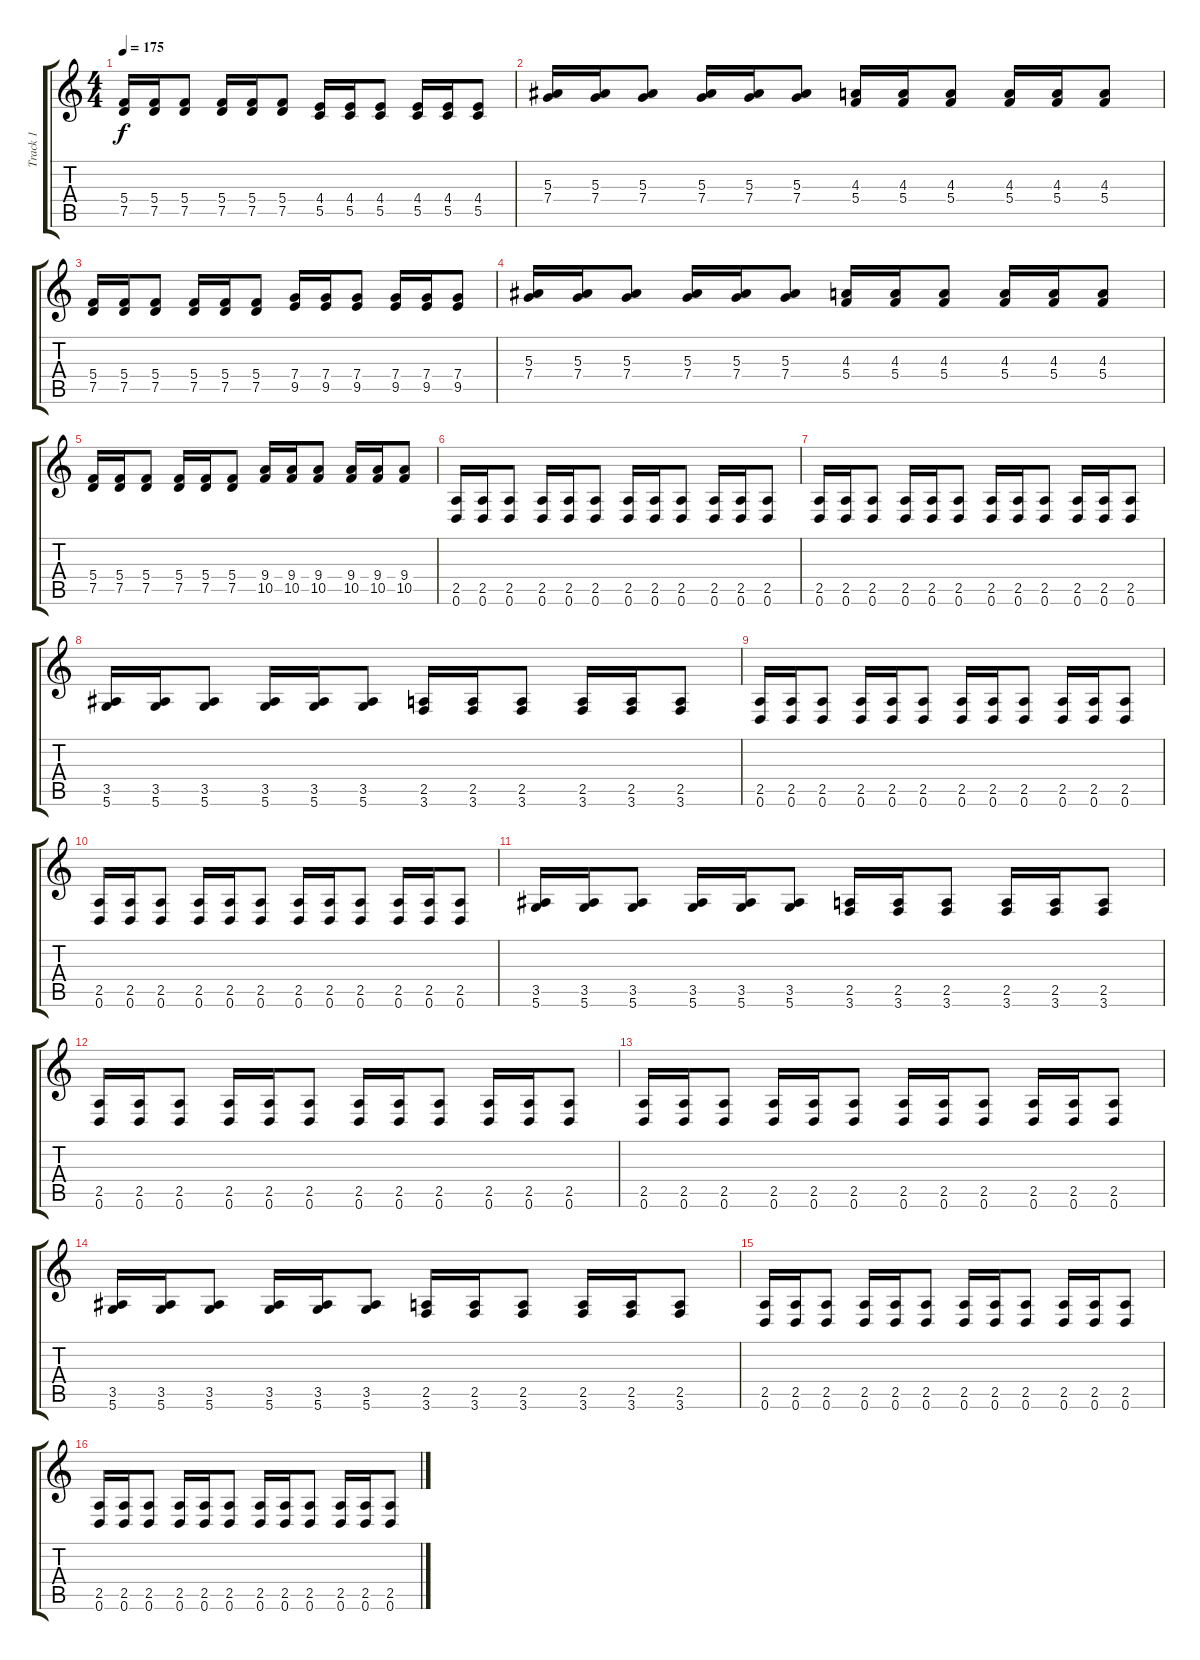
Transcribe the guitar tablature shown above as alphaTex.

\track ("Track 1" "Track 1") {instrument distortionguitar}
\staff {score tabs}
\tuning (D4 A3 F3 C3 G2 D2) {hide}
\ts (4 4)
\tempo 175
\clef g2
\ks c
(5.4 7.5).16{dy f} (5.4 7.5).16 (5.4 7.5).8 (5.4 7.5).16 (5.4 7.5).16 (5.4 7.5).8 (4.4 5.5).16 (4.4 5.5).16 (4.4 5.5).8 (4.4 5.5).16 (4.4 5.5).16 (4.4 5.5).8 |
(5.3 7.4).16 (5.3 7.4).16 (5.3 7.4).8 (5.3 7.4).16 (5.3 7.4).16 (5.3 7.4).8 (4.3 5.4).16 (4.3 5.4).16 (4.3 5.4).8 (4.3 5.4).16 (4.3 5.4).16 (4.3 5.4).8 |
(5.4 7.5).16 (5.4 7.5).16 (5.4 7.5).8 (5.4 7.5).16 (5.4 7.5).16 (5.4 7.5).8 (7.4 9.5).16 (7.4 9.5).16 (7.4 9.5).8 (7.4 9.5).16 (7.4 9.5).16 (7.4 9.5).8 |
(5.3 7.4).16 (5.3 7.4).16 (5.3 7.4).8 (5.3 7.4).16 (5.3 7.4).16 (5.3 7.4).8 (4.3 5.4).16 (4.3 5.4).16 (4.3 5.4).8 (4.3 5.4).16 (4.3 5.4).16 (4.3 5.4).8 |
(5.4 7.5).16 (5.4 7.5).16 (5.4 7.5).8 (5.4 7.5).16 (5.4 7.5).16 (5.4 7.5).8 (9.4 10.5).16 (9.4 10.5).16 (9.4 10.5).8 (9.4 10.5).16 (9.4 10.5).16 (9.4 10.5).8 |
(2.5 0.6).16{volume 14} (2.5 0.6).16 (2.5 0.6).8 (2.5 0.6).16 (2.5 0.6).16 (2.5 0.6).8 (2.5 0.6).16 (2.5 0.6).16 (2.5 0.6).8 (2.5 0.6).16 (2.5 0.6).16 (2.5 0.6).8 |
(2.5 0.6).16 (2.5 0.6).16 (2.5 0.6).8 (2.5 0.6).16 (2.5 0.6).16 (2.5 0.6).8 (2.5 0.6).16 (2.5 0.6).16 (2.5 0.6).8 (2.5 0.6).16 (2.5 0.6).16 (2.5 0.6).8 |
(3.5 5.6).16 (3.5 5.6).16 (3.5 5.6).8 (3.5 5.6).16 (3.5 5.6).16 (3.5 5.6).8 (2.5 3.6).16 (2.5 3.6).16 (2.5 3.6).8 (2.5 3.6).16 (2.5 3.6).16 (2.5 3.6).8 |
(2.5 0.6).16{volume 14} (2.5 0.6).16 (2.5 0.6).8 (2.5 0.6).16 (2.5 0.6).16 (2.5 0.6).8 (2.5 0.6).16 (2.5 0.6).16 (2.5 0.6).8 (2.5 0.6).16 (2.5 0.6).16 (2.5 0.6).8 |
(2.5 0.6).16 (2.5 0.6).16 (2.5 0.6).8 (2.5 0.6).16 (2.5 0.6).16 (2.5 0.6).8 (2.5 0.6).16 (2.5 0.6).16 (2.5 0.6).8 (2.5 0.6).16 (2.5 0.6).16 (2.5 0.6).8 |
(3.5 5.6).16 (3.5 5.6).16 (3.5 5.6).8 (3.5 5.6).16 (3.5 5.6).16 (3.5 5.6).8 (2.5 3.6).16 (2.5 3.6).16 (2.5 3.6).8 (2.5 3.6).16 (2.5 3.6).16 (2.5 3.6).8 |
(2.5 0.6).16 (2.5 0.6).16 (2.5 0.6).8 (2.5 0.6).16 (2.5 0.6).16 (2.5 0.6).8 (2.5 0.6).16 (2.5 0.6).16 (2.5 0.6).8 (2.5 0.6).16 (2.5 0.6).16 (2.5 0.6).8 |
(2.5 0.6).16 (2.5 0.6).16 (2.5 0.6).8 (2.5 0.6).16 (2.5 0.6).16 (2.5 0.6).8 (2.5 0.6).16 (2.5 0.6).16 (2.5 0.6).8 (2.5 0.6).16 (2.5 0.6).16 (2.5 0.6).8 |
(3.5 5.6).16 (3.5 5.6).16 (3.5 5.6).8 (3.5 5.6).16 (3.5 5.6).16 (3.5 5.6).8 (2.5 3.6).16 (2.5 3.6).16 (2.5 3.6).8 (2.5 3.6).16 (2.5 3.6).16 (2.5 3.6).8 |
(2.5 0.6).16 (2.5 0.6).16 (2.5 0.6).8 (2.5 0.6).16 (2.5 0.6).16 (2.5 0.6).8 (2.5 0.6).16 (2.5 0.6).16 (2.5 0.6).8 (2.5 0.6).16 (2.5 0.6).16 (2.5 0.6).8 |
(2.5 0.6).16 (2.5 0.6).16 (2.5 0.6).8 (2.5 0.6).16 (2.5 0.6).16 (2.5 0.6).8 (2.5 0.6).16 (2.5 0.6).16 (2.5 0.6).8 (2.5 0.6).16 (2.5 0.6).16 (2.5 0.6).8
